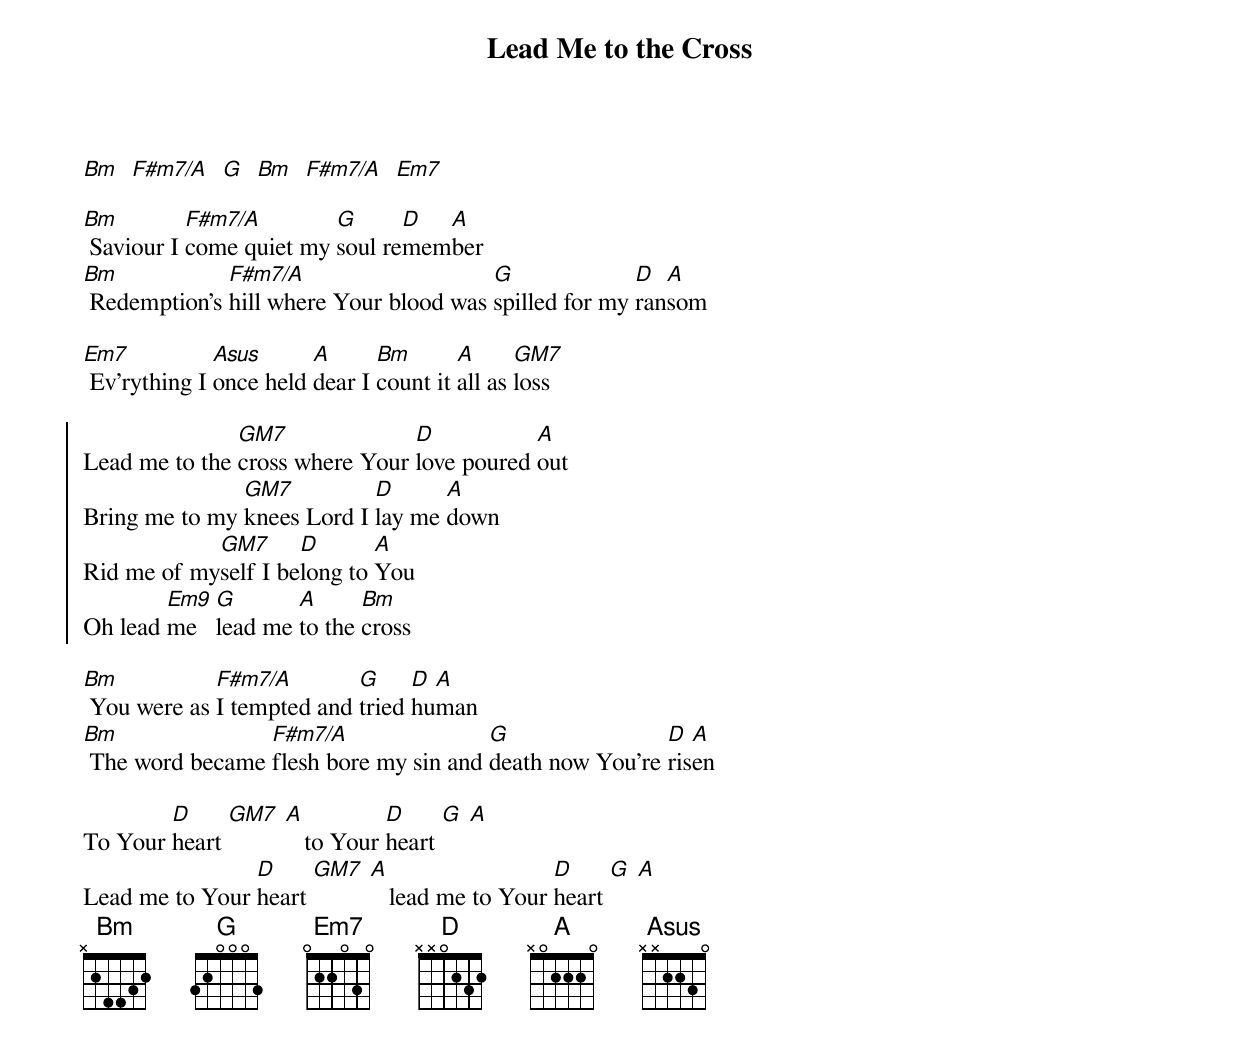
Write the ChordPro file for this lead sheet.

{title: Lead Me to the Cross}
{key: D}
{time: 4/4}
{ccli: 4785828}
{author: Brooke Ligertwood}
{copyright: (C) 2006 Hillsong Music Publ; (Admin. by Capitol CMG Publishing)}

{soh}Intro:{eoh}
[Bm]  [F#m7/A]  [G]  [Bm]  [F#m7/A]  [Em7]

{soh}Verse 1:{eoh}
[Bm] Saviour I [F#m7/A]come quiet my [G]soul re[D]mem[A]ber
[Bm] Redemption's [F#m7/A]hill where Your blood was [G]spilled for my [D]ran[A]som

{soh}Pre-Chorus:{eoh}
[Em7] Ev'rything I [Asus]once held [A]dear I [Bm]count it [A]all as [GM7]loss

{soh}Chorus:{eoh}
{start_of_chorus}
Lead me to the [GM7]cross where Your [D]love poured [A]out
Bring me to my [GM7]knees Lord I [D]lay me [A]down
Rid me of my[GM7]self I be[D]long to [A]You
Oh lead [Em9]me   [G]lead me [A]to the [Bm]cross
{end_of_chorus}

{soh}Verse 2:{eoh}
[Bm] You were as [F#m7/A]I tempted and [G]tried [D]hu[A]man
[Bm] The word became [F#m7/A]flesh bore my sin and [G]death now You're [D]ris[A]en

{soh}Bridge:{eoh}
{start_of_bridge}
To Your [D]heart [GM7] [A]   to Your [D]heart [G] [A]
Lead me to Your [D]heart [GM7] [A]   lead me to Your [D]heart [G] [A]
{end_of_bridge}
